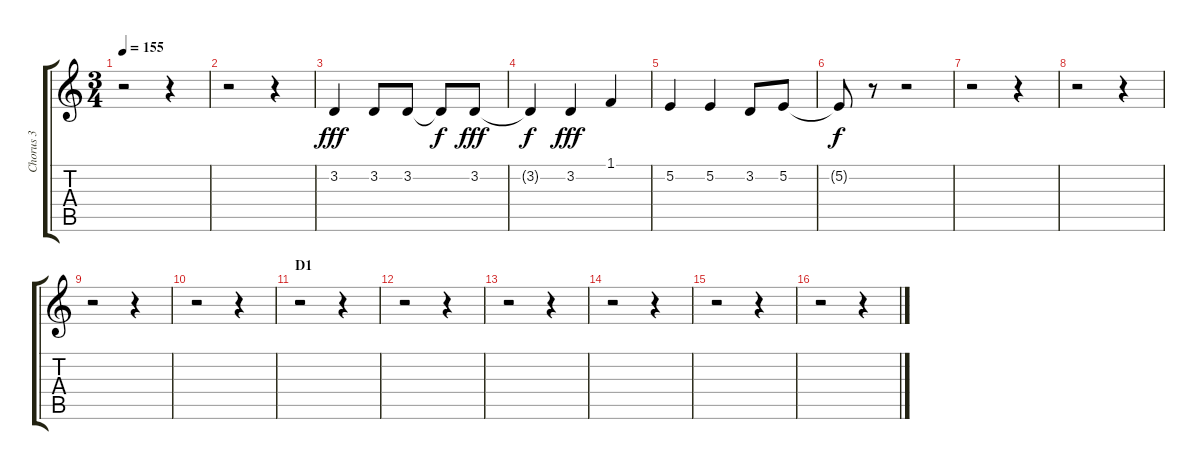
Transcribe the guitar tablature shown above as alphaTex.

\track ("Chorus 3" "Chorus 3") {instrument choiraahs}
\staff {score tabs}
\tuning (E4 B3 G3 D3 A2 E2) {hide}
\ts (3 4)
\tempo 155
\clef g2
\ks c
r.2{dy fff} r.4 |
r.2 r.4 |
3.2.4 3.2.8 3.2.8 3.2{t}.8{dy f} 3.2.8{dy fff} |
3.2{t}.4{dy f} 3.2.4{dy fff} 1.1.4 |
5.2.4 5.2.4 3.2.8 5.2.8 |
5.2{t}.8{dy f} r.8 r.2 |
r.2 r.4 |
r.2 r.4 |
r.2 r.4 |
r.2 r.4 |
\section ("" "D1")
r.2 r.4 |
r.2 r.4 |
r.2 r.4 |
r.2 r.4 |
r.2 r.4 |
r.2 r.4
